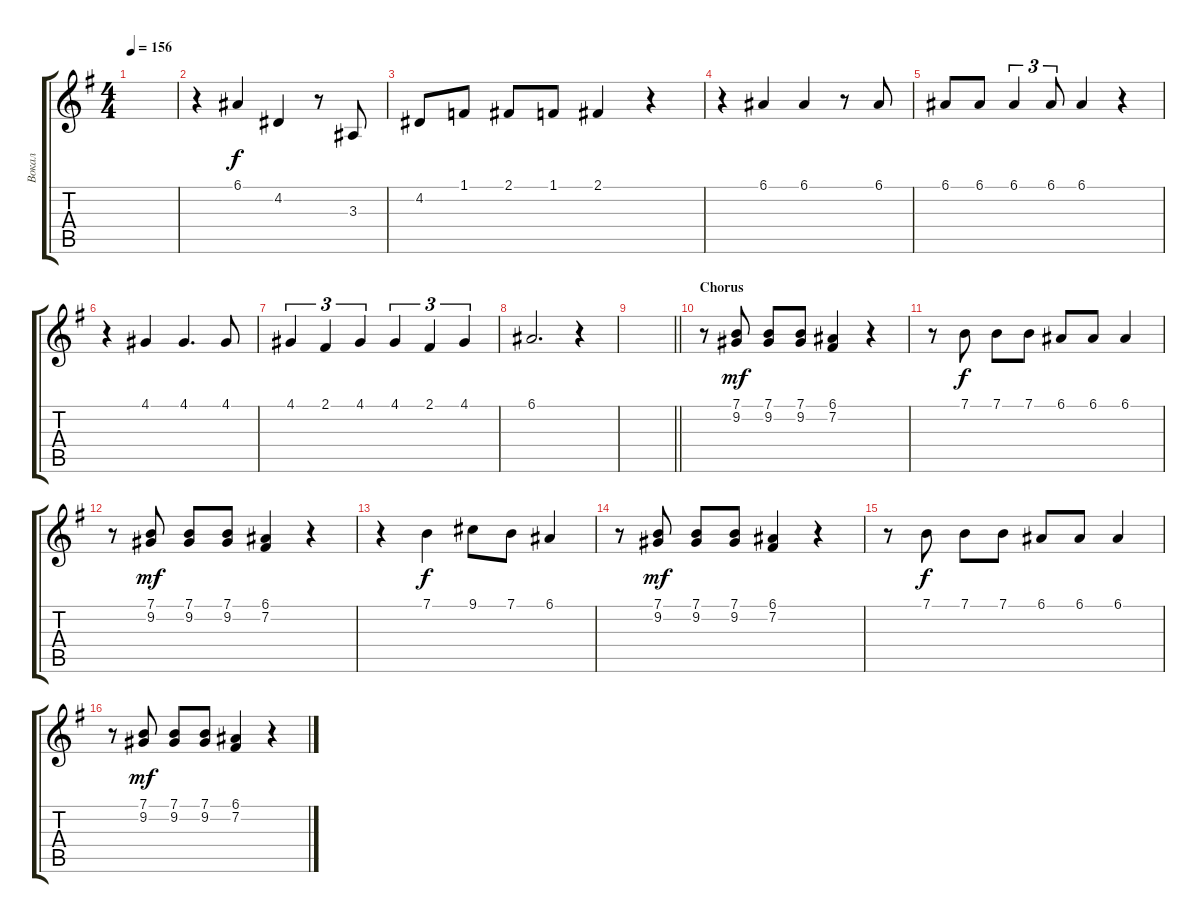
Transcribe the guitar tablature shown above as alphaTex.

\track ("Вокал" "Вокал") {instrument trumpet}
\staff {score tabs}
\tuning (E4 B3 G3 D3 A2 E2) {hide}
\ts (4 4)
\tempo 156
\clef g2
\ks eminor
|
r.4 6.1.4 4.2.4 r.8 3.3.8 |
4.2.8 1.1.8 2.1.8 1.1.8 2.1.4 r.4 |
r.4 6.1.4 6.1.4 r.8 6.1.8 |
6.1.8 6.1.8 6.1.4{tu (3 2)} 6.1.8{tu (3 2)} 6.1.4 r.4 |
r.4 4.1.4 4.1.4{d} 4.1.8 |
4.1.4{tu (3 2)} 2.1.4{tu (3 2)} 4.1.4{tu (3 2)} 4.1.4{tu (3 2)} 2.1.4{tu (3 2)} 4.1.4{tu (3 2)} |
6.1.2{d} r.4 |
\barLineRight lightlight
|
\section ("" "Chorus")
r.8 (7.1 9.2).8{dy mf} (7.1 9.2).8 (7.1 9.2).8 (6.1 7.2).4 r.4 |
r.8 7.1.8{dy f} 7.1.8 7.1.8 6.1.8 6.1.8 6.1.4 |
r.8 (7.1 9.2).8{dy mf} (7.1 9.2).8 (7.1 9.2).8 (6.1 7.2).4 r.4 |
r.4 7.1.4{dy f} 9.1.8 7.1.8 6.1.4 |
r.8 (7.1 9.2).8{dy mf} (7.1 9.2).8 (7.1 9.2).8 (6.1 7.2).4 r.4 |
r.8 7.1.8{dy f} 7.1.8 7.1.8 6.1.8 6.1.8 6.1.4 |
r.8 (7.1 9.2).8{dy mf} (7.1 9.2).8 (7.1 9.2).8 (6.1 7.2).4 r.4
